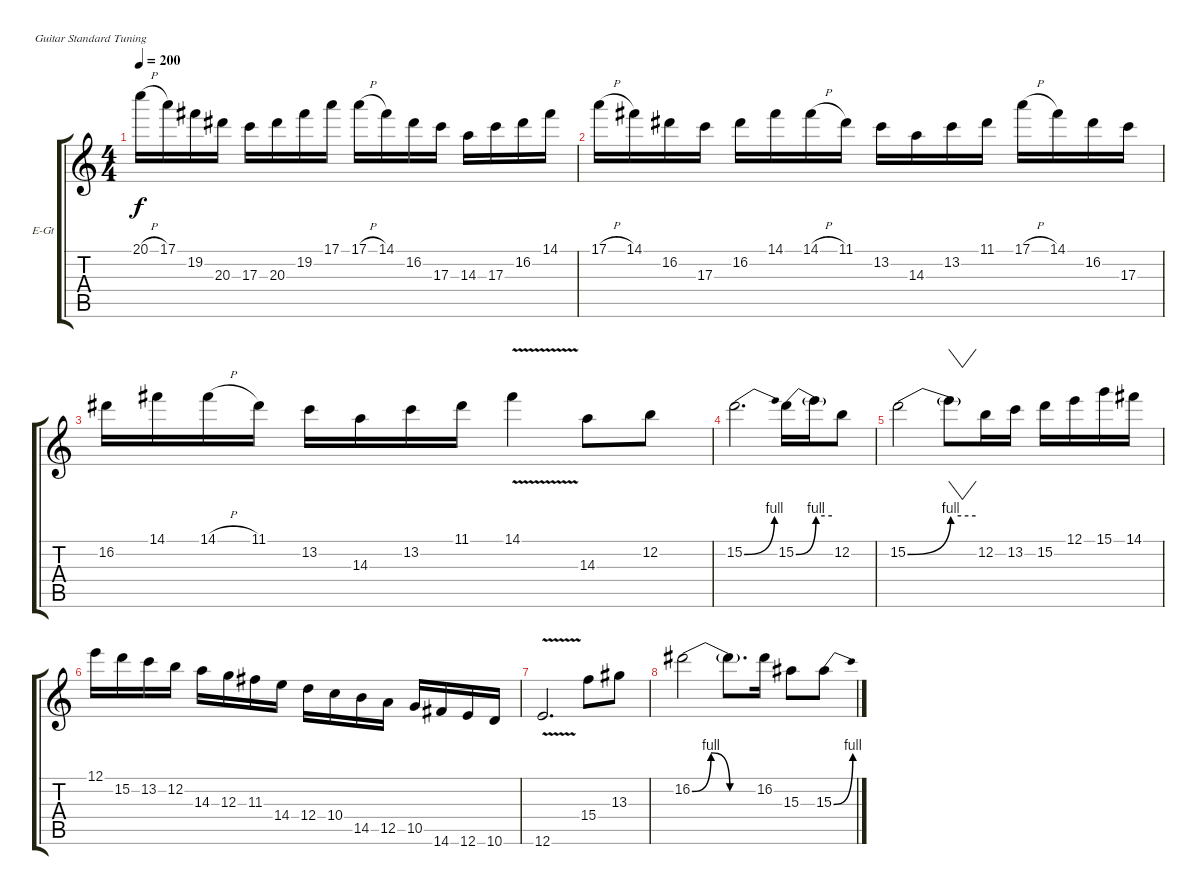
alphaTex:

\bracketExtendMode groupsimilarinstruments
\firstSystemTrackNameOrientation horizontal
\otherSystemsTrackNameOrientation horizontal
\track ("Гитара 1" "E-Gt") {instrument distortionguitar}
\staff {score tabs}
\tuning (E4 B3 G3 D3 A2 E2)
\ts (4 4)
\tempo 200
\clef g2
\ks c
20.1{h}.16{dy f} 17.1.16 19.2.16 20.3.16 17.3.16 20.3.16 19.2.16 17.1.16 17.1{h}.16 14.1.16 16.2.16 17.3.16 14.3.16 17.3.16 16.2.16 14.1.16 |
17.1{h}.16 14.1.16 16.2.16 17.3.16 16.2.16 14.1.16 14.1{h}.16 11.1.16 13.2.16 14.3.16 13.2.16 11.1.16 17.1{h}.16 14.1.16 16.2.16 17.3.16 |
16.2.16 14.1.16 14.1{h}.16 11.1.16 13.2.16 14.3.16 13.2.16 11.1.16 14.1{v}.4 14.3.8 12.2.8 |
15.2{be (bend 0 0 60 4)}.2{d} 15.2{be (bend 0 0 60 4)}.16 15.2{be (hold 0 4 60 4) t}.16 12.2.8 |
15.2{be (bend 0 0 60 4)}.2 15.2{be (hold 0 4 60 4) t}.8{vw} 12.2.16 13.2.16 15.2.16 12.1.16 15.1.16 14.1.16 |
12.1.16 15.2.16 13.2.16 12.2.16 14.3.16 12.3.16 11.3.16 14.4.16 12.4.16 10.4.16 14.5.16 12.5.16 10.5.16 14.6.16 12.6.16 10.6.16 |
12.6{v}.2{d} 15.4.8 13.3.8 |
16.2{be (bendrelease 0 0 30 4 30 4 60 0)}.2 16.2{be (hold 0 0 60 0) t}.8{d} 16.2.16 15.3.8 15.3{be (bend 0 0 60 4)}.8
